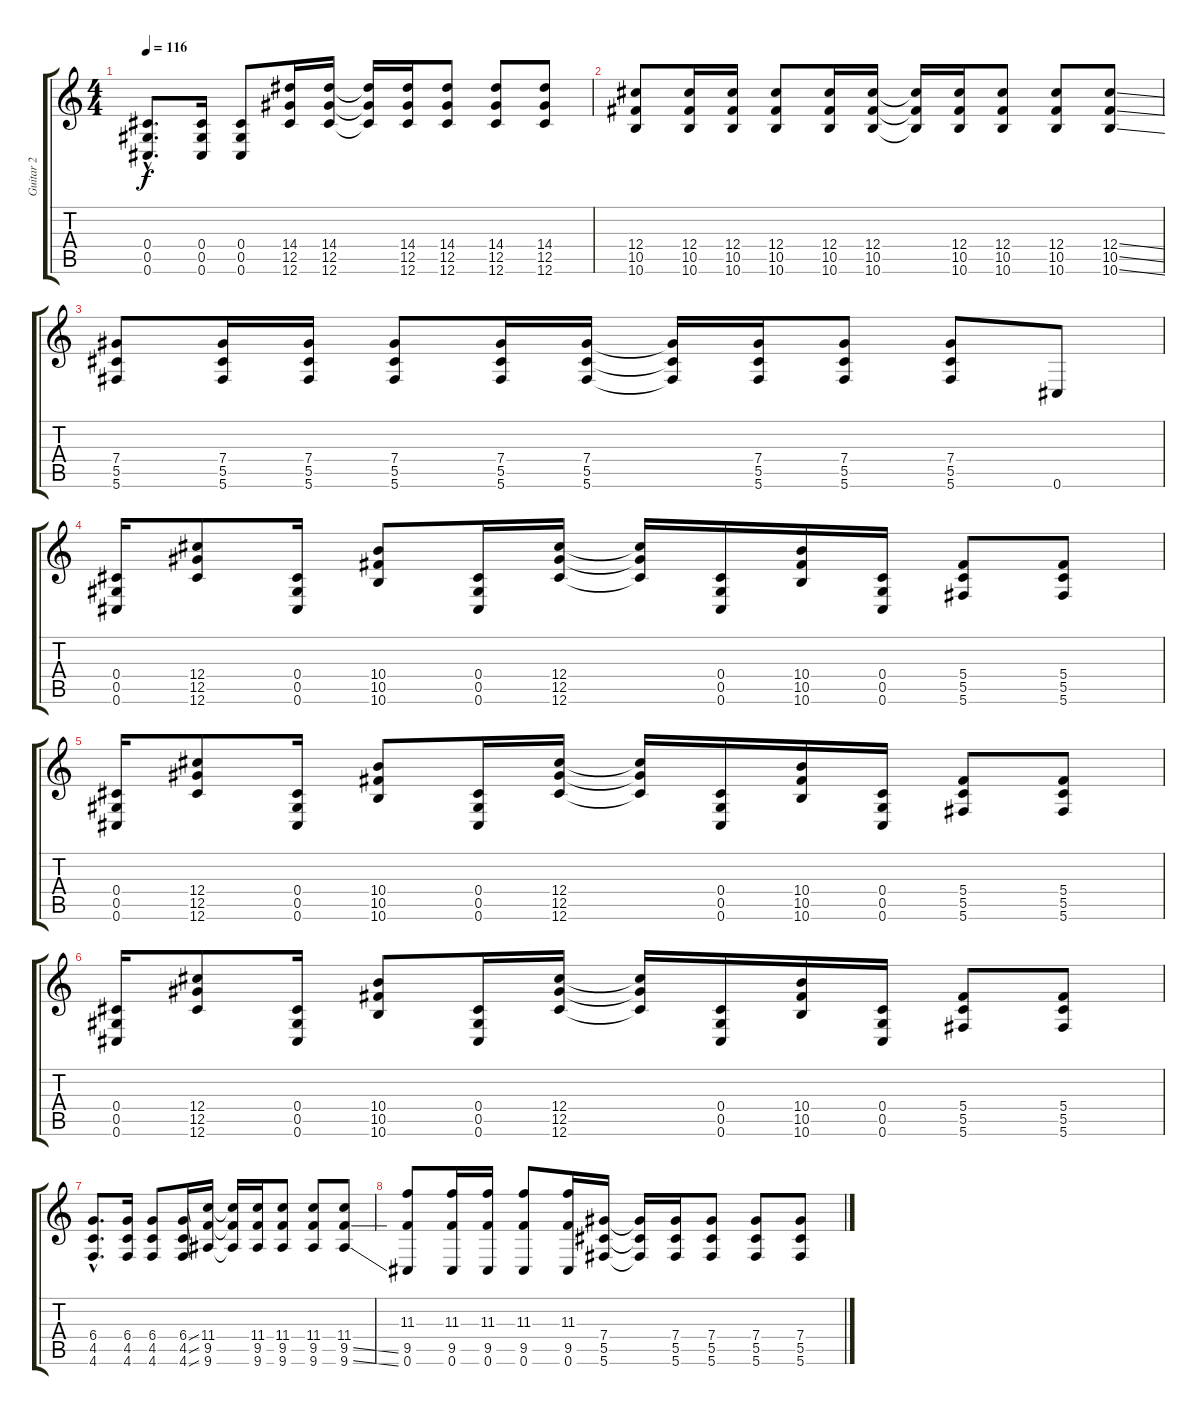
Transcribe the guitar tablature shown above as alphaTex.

\track ("Guitar 2" "Guitar 2") {instrument overdrivenguitar}
\staff {score tabs}
\tuning (Eb4 Bb3 Gb3 Db3 Ab2 Db2) {hide}
\ts (4 4)
\tempo 116
\clef g2
\ks c
(0.4{hac} 0.5{hac} 0.6{hac}).8{d dy f} (0.4 0.5 0.6).16 (0.4 0.5 0.6).8 (14.4 12.5 12.6).16 (14.4 12.5 12.6).16 (14.4{t} 12.5{t} 12.6{t}).16 (14.4 12.5 12.6).16 (14.4 12.5 12.6).8 (14.4 12.5 12.6).8 (14.4 12.5 12.6).8 |
(12.4 10.5 10.6).8 (12.4 10.5 10.6).16 (12.4 10.5 10.6).16 (12.4 10.5 10.6).8 (12.4 10.5 10.6).16 (12.4 10.5 10.6).16 (12.4{t} 10.5{t} 10.6{t}).16 (12.4 10.5 10.6).16 (12.4 10.5 10.6).8 (12.4 10.5 10.6).8 (12.4{ss} 10.5{ss} 10.6{ss}).8 |
(7.4 5.5 5.6).8 (7.4 5.5 5.6).16 (7.4 5.5 5.6).16 (7.4 5.5 5.6).8 (7.4 5.5 5.6).16 (7.4 5.5 5.6).16 (7.4{t} 5.5{t} 5.6{t}).16 (7.4 5.5 5.6).16 (7.4 5.5 5.6).8 (7.4 5.5 5.6).8 0.6.8 |
(0.4 0.5 0.6).16 (12.4 12.5 12.6).8 (0.4 0.5 0.6).16 (10.4 10.5 10.6).8 (0.4 0.5 0.6).16 (12.4 12.5 12.6).16 (12.4{t} 12.5{t} 12.6{t}).16 (0.4 0.5 0.6).16 (10.4 10.5 10.6).16 (0.4 0.5 0.6).16 (5.4 5.5 5.6).8 (5.4 5.5 5.6).8 |
(0.4 0.5 0.6).16 (12.4 12.5 12.6).8 (0.4 0.5 0.6).16 (10.4 10.5 10.6).8 (0.4 0.5 0.6).16 (12.4 12.5 12.6).16 (12.4{t} 12.5{t} 12.6{t}).16 (0.4 0.5 0.6).16 (10.4 10.5 10.6).16 (0.4 0.5 0.6).16 (5.4 5.5 5.6).8 (5.4 5.5 5.6).8 |
(0.4 0.5 0.6).16 (12.4 12.5 12.6).8 (0.4 0.5 0.6).16 (10.4 10.5 10.6).8 (0.4 0.5 0.6).16 (12.4 12.5 12.6).16 (12.4{t} 12.5{t} 12.6{t}).16 (0.4 0.5 0.6).16 (10.4 10.5 10.6).16 (0.4 0.5 0.6).16 (5.4 5.5 5.6).8 (5.4 5.5 5.6).8 |
(6.4{hac} 4.5{hac} 4.6{hac}).8{d} (6.4 4.5 4.6).16 (6.4 4.5 4.6).8 (6.4{ss} 4.5{ss} 4.6{ss}).16 (11.4 9.5 9.6).16 (11.4{t} 9.5{t} 9.6{t}).16 (11.4 9.5 9.6).16 (11.4 9.5 9.6).8 (11.4 9.5 9.6).8 (11.4 9.5{ss} 9.6{ss}).8 |
(11.3 9.5 0.6).8 (11.3 9.5 0.6).16 (11.3 9.5 0.6).16 (11.3 9.5 0.6).8 (11.3 9.5 0.6).16 (7.4 5.5 5.6).16 (7.4{t} 5.5{t} 5.6{t}).16 (7.4 5.5 5.6).16 (7.4 5.5 5.6).8 (7.4 5.5 5.6).8 (7.4 5.5 5.6).8
